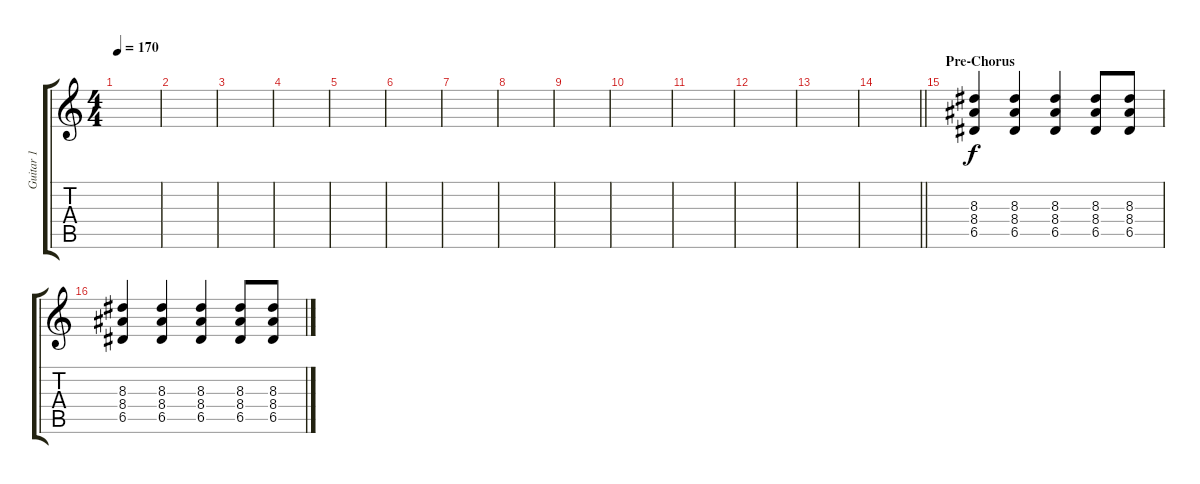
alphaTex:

\track ("Guitar 1" "Guitar 1") {instrument overdrivenguitar}
\staff {score tabs}
\tuning (E4 B3 G3 D3 A2 E2) {hide}
\ts (4 4)
\tempo 170
\clef g2
\ks c
|
|
|
|
|
|
|
|
|
|
|
|
|
\barLineRight lightlight
|
\section ("" "Pre-Chorus")
(8.3 8.4 6.5).4 (8.3 8.4 6.5).4 (8.3 8.4 6.5).4 (8.3 8.4 6.5).8 (8.3 8.4 6.5).8 |
(8.3 8.4 6.5).4 (8.3 8.4 6.5).4 (8.3 8.4 6.5).4 (8.3 8.4 6.5).8 (8.3 8.4 6.5).8
